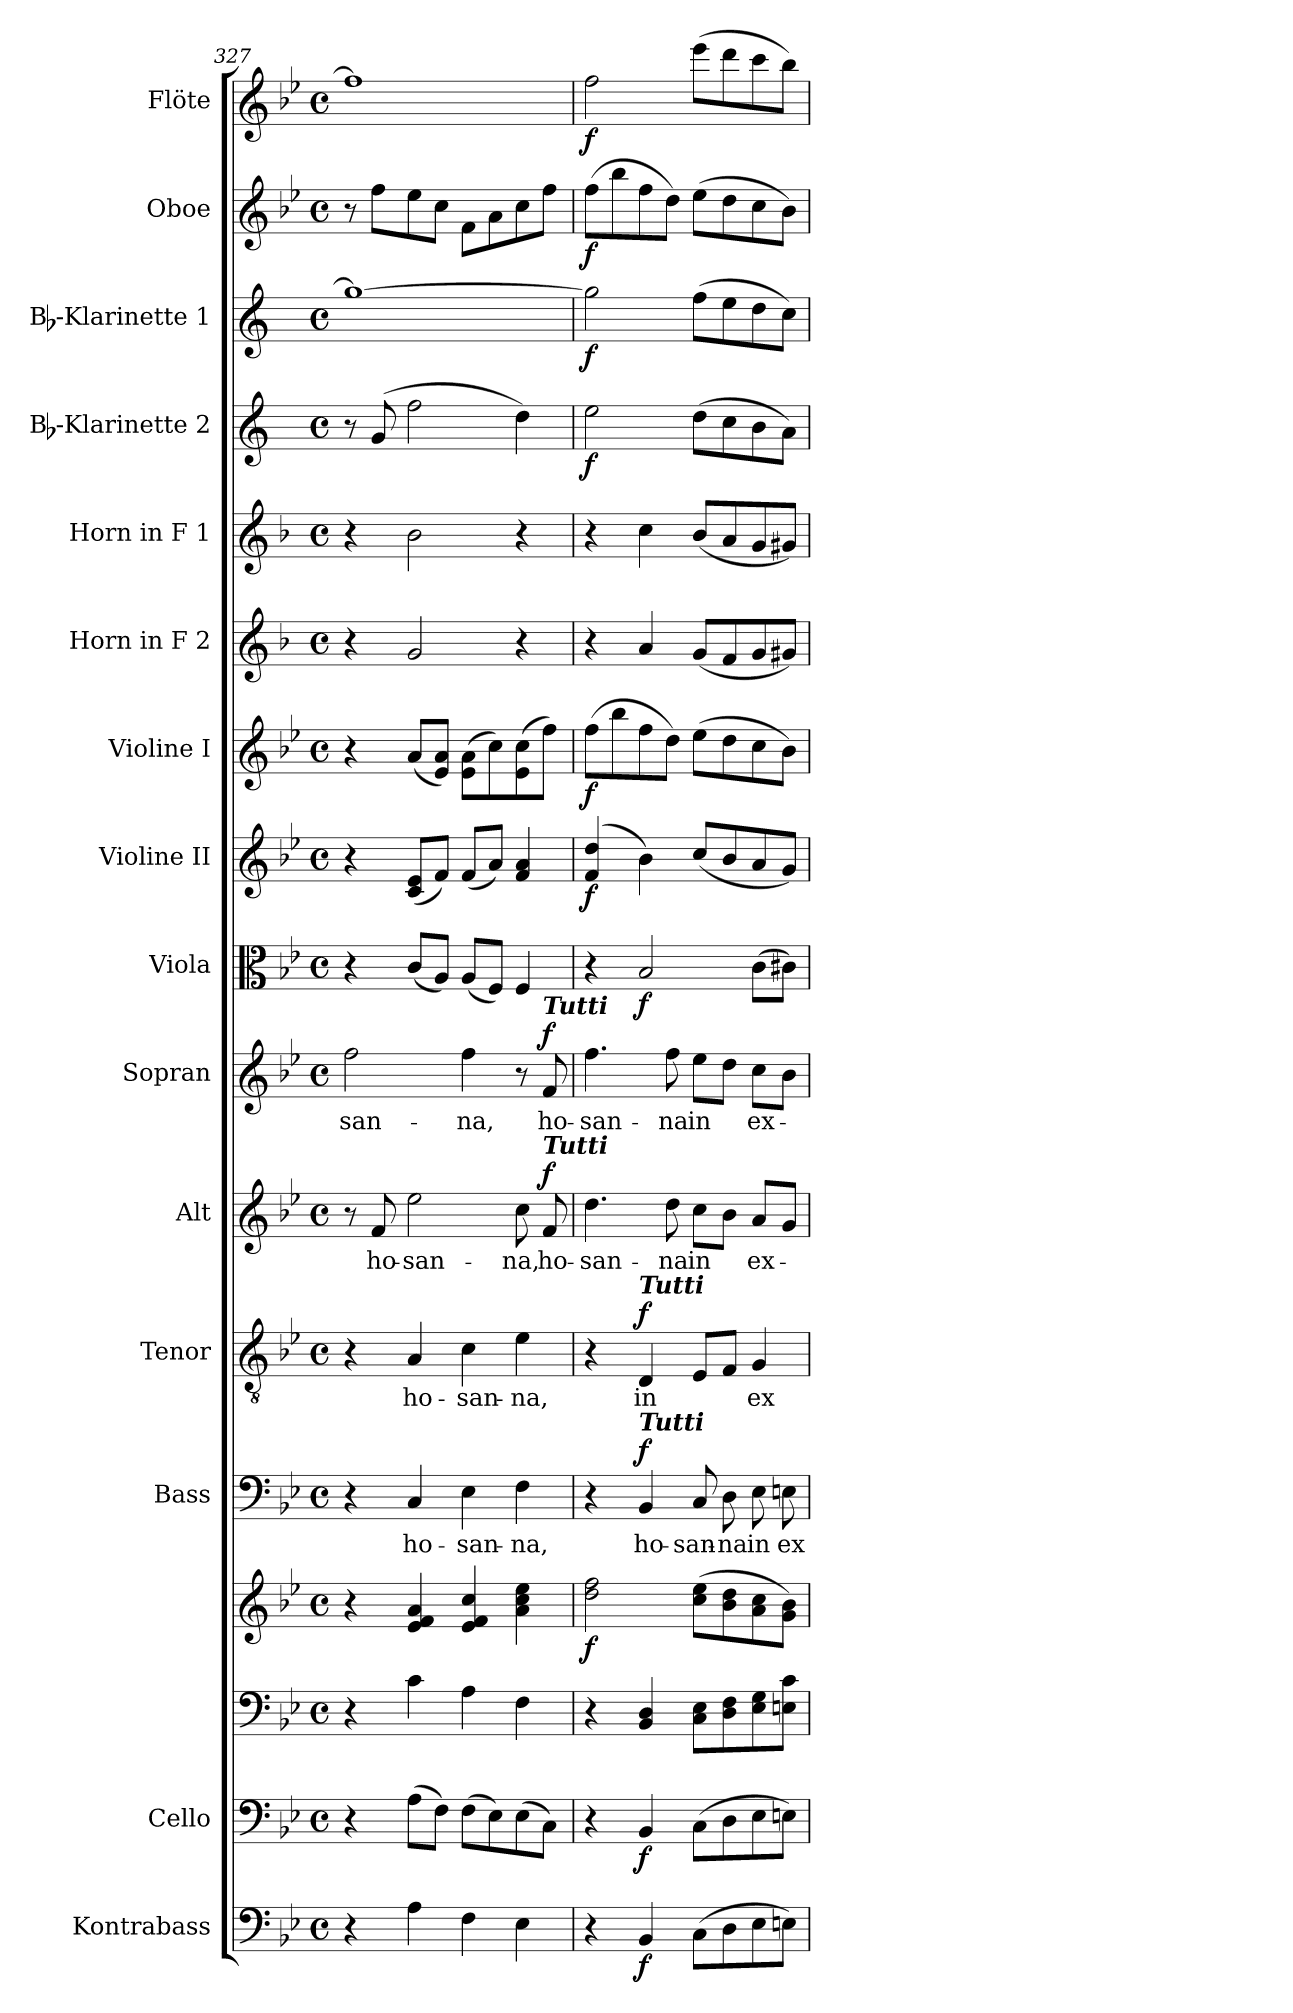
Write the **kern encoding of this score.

**kern	**dynam	**kern	**dynam	**kern	**kern	**dynam	**kern	**text	**dynam	**kern	**text	**dynam	**kern	**text	**dynam	**kern	**text	**dynam	**kern	**dynam	**kern	**dynam	**kern	**dynam	**kern	**kern	**kern	**dynam	**kern	**dynam	**kern	**dynam	**kern	**dynam
*part16	*part16	*part15	*part15	*part14	*part14	*part14	*part13	*part13	*part13	*part12	*part12	*part12	*part11	*part11	*part11	*part10	*part10	*part10	*part9	*part9	*part8	*part8	*part7	*part7	*part6	*part5	*part4	*part4	*part3	*part3	*part2	*part2	*part1	*part1
*staff17	*staff17	*staff16	*staff16	*staff15	*staff14	*staff14/15	*staff13	*staff13	*staff13	*staff12	*staff12	*staff12	*staff11	*staff11	*staff11	*staff10	*staff10	*staff10	*staff9	*staff9	*staff8	*staff8	*staff7	*staff7	*staff6	*staff5	*staff4	*staff4	*staff3	*staff3	*staff2	*staff2	*staff1	*staff1
*I"Kontrabass	*	*I"Cello	*	*	*	*	*I"Bass	*	*	*I"Tenor	*	*	*I"Alt	*	*	*I"Sopran	*	*	*I"Viola	*	*I"Violine II	*	*I"Violine I	*	*I"Horn in F 2	*I"Horn in F 1	*I"Bb-Klarinette 2	*	*I"Bb-Klarinette 1	*	*I"Oboe	*	*I"Flöte	*
*I'Kb.	*	*	*	*	*	*	*I'B.	*	*	*I'T.	*	*	*I'A.	*	*	*I'S.	*	*	*I'Vla.	*	*I'Vl. II	*	*I'Vl. I	*	*	*	*I'Bb Kl. 2	*	*I'Bb Kl. 1	*	*I'Ob.	*	*I'Fl.	*
!!LO:PB:g=z
*clefF4	*	*clefF4	*	*clefF4	*clefG2	*	*clefF4	*	*	*clefGv2	*	*	*clefG2	*	*	*clefG2	*	*	*clefC3	*	*clefG2	*	*clefG2	*	*clefG2	*clefG2	*clefG2	*	*clefG2	*	*clefG2	*	*clefG2	*
*ITrd7c12	*	*	*	*	*	*	*	*	*	*	*	*	*	*	*	*	*	*	*	*	*	*	*	*	*ITrd4c7	*ITrd4c7	*ITrd1c2	*	*ITrd1c2	*	*	*	*	*
*k[b-e-]	*	*k[b-e-]	*	*k[b-e-]	*k[b-e-]	*	*k[b-e-]	*	*	*k[b-e-]	*	*	*k[b-e-]	*	*	*k[b-e-]	*	*	*k[b-e-]	*	*k[b-e-]	*	*k[b-e-]	*	*k[b-e-]	*k[b-e-]	*k[b-e-]	*	*k[b-e-]	*	*k[b-e-]	*	*k[b-e-]	*
*B-:	*	*B-:	*	*B-:	*B-:	*	*B-:	*	*	*B-:	*	*	*B-:	*	*	*B-:	*	*	*B-:	*	*B-:	*	*B-:	*	*B-:	*B-:	*B-:	*	*B-:	*	*B-:	*	*B-:	*
*M4/4	*	*M4/4	*	*M4/4	*M4/4	*	*M4/4	*	*	*M4/4	*	*	*M4/4	*	*	*M4/4	*	*	*M4/4	*	*M4/4	*	*M4/4	*	*M4/4	*M4/4	*M4/4	*	*M4/4	*	*M4/4	*	*M4/4	*
*met(c)	*	*met(c)	*	*met(c)	*met(c)	*	*met(c)	*	*	*met(c)	*	*	*met(c)	*	*	*met(c)	*	*	*met(c)	*	*met(c)	*	*met(c)	*	*met(c)	*met(c)	*met(c)	*	*met(c)	*	*met(c)	*	*met(c)	*
=327	=327	=327	=327	=327	=327	=327	=327	=327	=327	=327	=327	=327	=327	=327	=327	=327	=327	=327	=327	=327	=327	=327	=327	=327	=327	=327	=327	=327	=327	=327	=327	=327	=327	=327
!	!	!	!	!	!	!	!	!	!	!	!	!	!	!	!	!	!LO:LY:b	!	!	!	!	!	!	!	!	!	!	!	!	!	!	!	!	!
4r	.	4r	.	4r	4r	.	4r	.	.	4r	.	.	8r	.	.	2ff\	-san-	.	4r	.	4r	.	4r	.	4r	4r	8r	.	1ff_	.	8r	.	1ff]	.
!	!	!	!	!	!	!	!	!	!	!	!	!	!	!LO:LY:b	!	!	!	!	!	!	!	!	!	!	!	!	!	!	!	!	!	!	!	!
.	.	.	.	.	.	.	.	.	.	.	.	.	8f/	ho-	.	.	.	.	.	.	.	.	.	.	.	.	(8f/	.	.	.	8ff\L	.	.	.
!	!	!	!	!	!	!	!	!LO:LY:b	!	!	!LO:LY:b	!	!	!LO:LY:b	!	!	!	!	!	!	!	!	!	!	!	!	!	!	!	!	!	!	!	!
4AA\	.	(>8A\L	.	4c\	4e-/ 4f/ 4a/	.	4C/	ho-	.	4A/	ho-	.	2ee-\	-san-	.	.	.	.	(<8c/L	.	(<8c/ 8e-/L	.	(<8a/L	.	2c/	2e-\	2ee-\	.	.	.	8ee-\	.	.	.
.	.	8F\J)	.	.	.	.	.	.	.	.	.	.	.	.	.	.	.	.	8A/J)	.	8f/J)	.	8e-/ 8a/J)	.	.	.	.	.	.	.	8cc\J	.	.	.
!	!	!	!	!	!	!	!	!LO:LY:b	!	!	!LO:LY:b	!	!	!	!	!	!LO:LY:b	!	!	!	!	!	!	!	!	!	!	!	!	!	!	!	!	!
4FF\	.	(>8F\L	.	4A\	4e-/ 4f/ 4cc/	.	4E-\	-san-	.	4c\	-san-	.	.	.	.	4ff\	-na,	.	(<8A/L	.	(>8f/L	.	(>8e-\ 8a\L	.	.	.	.	.	.	.	8f\L	.	.	.
.	.	8E-\)	.	.	.	.	.	.	.	.	.	.	.	.	.	.	.	.	8F/J)	.	8a/J)	.	8cc\)	.	.	.	.	.	.	.	8a\	.	.	.
!	!	!	!	!	!	!	!	!LO:LY:b	!	!	!LO:LY:b	!	!	!LO:LY:b	!	!	!	!	!	!	!	!	!	!	!	!	!	!	!	!	!	!	!	!
4EE-\	.	(>8E-\	.	4F\	4a\ 4cc\ 4ee-\	.	4F\	-na,	.	4e-\	-na,	.	8cc\	-na,	.	8r	.	.	4F/	.	4f/ 4a/	.	(>8e-\ 8cc\	.	4r	4r	4cc\)	.	.	.	8cc\	.	.	.
!	!	!	!	!	!	!	!	!	!	!	!	!	!	!	!	!LO:TX:a:Bi:t=Tutti	!	!	!	!	!	!	!	!	!	!	!	!	!	!	!	!	!	!
!	!	!	!	!	!	!	!	!	!	!	!	!	!LO:TX:a:Bi:t=Tutti	!	!	!	!	!	!	!	!	!	!	!	!	!	!	!	!	!	!	!	!	!
!	!	!	!	!	!	!	!	!	!	!	!	!	!	!LO:LY:b	!LO:DY:a	!	!LO:LY:b	!LO:DY:a	!	!	!	!	!	!	!	!	!	!	!	!	!	!	!	!
.	.	8C\J)	.	.	.	.	.	.	.	.	.	.	8f/	ho-	f	8f/	ho-	f	.	.	.	.	8ff\J)	.	.	.	.	.	.	.	8ff\J	.	.	.
=328	=328	=328	=328	=328	=328	=328	=328	=328	=328	=328	=328	=328	=328	=328	=328	=328	=328	=328	=328	=328	=328	=328	=328	=328	=328	=328	=328	=328	=328	=328	=328	=328	=328	=328
!	!	!	!	!	!	!LO:DY:b	!	!	!	!	!	!	!	!LO:LY:b	!	!	!LO:LY:b	!	!	!	!	!LO:DY:b	!	!LO:DY:b	!	!	!	!LO:DY:b	!	!LO:DY:b	!	!LO:DY:b	!	!LO:DY:b
4r	.	4r	.	4r	2dd\ 2ff\	f	4r	.	.	4r	.	.	4.dd\	-san-	.	4.ff\	-san-	.	4r	.	(4f/ 4dd/	f	(>8ff\L	f	4r	4r	2dd\	f	2ff\]	f	(>8ff\L	f	2ff\	f
.	.	.	.	.	.	.	.	.	.	.	.	.	.	.	.	.	.	.	.	.	.	.	8bb-\	.	.	.	.	.	.	.	8bb-\	.	.	.
!	!	!	!	!	!	!	!	!	!	!LO:TX:a:Bi:t=Tutti	!	!	!	!	!	!	!	!	!	!	!	!	!	!	!	!	!	!	!	!	!	!	!	!
!	!	!	!	!	!	!	!LO:TX:a:Bi:t=Tutti	!	!	!	!	!	!	!	!	!	!	!	!	!	!	!	!	!	!	!	!	!	!	!	!	!	!	!
!	!LO:DY:b	!	!LO:DY:b	!	!	!	!	!LO:LY:b	!LO:DY:a	!	!LO:LY:b	!LO:DY:a	!	!	!	!	!	!	!	!LO:DY:b	!	!	!	!	!	!	!	!	!	!	!	!	!	!
4BBB-/	f	4BB-/	f	4BB-/ 4D/	.	.	4BB-/	ho-	f	4D/	in	f	.	.	.	.	.	.	2B-/	f	4b-\)	.	8ff\	.	4d/	4f\	.	.	.	.	8ff\	.	.	.
!	!	!	!	!	!	!	!	!	!	!	!	!	!	!LO:LY:b	!	!	!LO:LY:b	!	!	!	!	!	!	!	!	!	!	!	!	!	!	!	!	!
.	.	.	.	.	.	.	.	.	.	.	.	.	8dd\	-na	.	8ff\	-na	.	.	.	.	.	8dd\J)	.	.	.	.	.	.	.	8dd\J)	.	.	.
!	!	!	!	!	!	!	!	!LO:LY:b	!	!	!	!	!	!LO:LY:b	!	!	!LO:LY:b	!	!	!	!	!	!	!	!	!	!	!	!	!	!	!	!	!
(>8CC\L	.	(>8C\L	.	8C\ 8E-\L	(>8cc\ 8ee-\L	.	8C/	-san-	.	8E-/L	.	.	8cc\L	in	.	8ee-\L	in	.	.	.	(<8cc/L	.	(>8ee-\L	.	(<8c/L	(<8e-/L	(>8cc\L	.	(>8ee-\L	.	(>8ee-\L	.	(>8eee-\L	.
!	!	!	!	!	!	!	!	!LO:LY:b	!	!	!	!	!	!	!	!	!	!	!	!	!	!	!	!	!	!	!	!	!	!	!	!	!	!
8DD\	.	8D\	.	8D\ 8F\	8b-\ 8dd\	.	8D\	-na	.	8F/J	.	.	8b-\J	.	.	8dd\J	.	.	.	.	8b-/	.	8dd\	.	8B-/	8d/	8b-\	.	8dd\	.	8dd\	.	8ddd\	.
!	!	!	!	!	!	!	!	!LO:LY:b	!	!	!LO:LY:b	!	!	!LO:LY:b	!	!	!LO:LY:b	!	!	!	!	!	!	!	!	!	!	!	!	!	!	!	!	!
8EE-\	.	8E-\	.	8E-\ 8G\	8a\ 8cc\	.	8E-\	in	.	4G/	ex-	.	8a/L	ex-	.	8cc\L	ex-	.	(>8c\L	.	8a/	.	8cc\	.	8c/	8c/	8a\	.	8cc\	.	8cc\	.	8ccc\	.
!	!	!	!	!	!	!	!	!LO:LY:b	!	!	!	!	!	!	!	!	!	!	!	!	!	!	!	!	!	!	!	!	!	!	!	!	!	!
8EEn\J)	.	8En\J)	.	8En\ 8c\J	8g\ 8b-\J)	.	8En\	ex-	.	.	.	.	8g/J	.	.	8b-\J	.	.	8c#X\J)	.	8g/J)	.	8b-\J)	.	8c#X/J)	8c#X/J)	8g\J)	.	8b-\J)	.	8b-\J)	.	8bb-\J)	.
=	=	=	=	=	=	=	=	=	=	=	=	=	=	=	=	=	=	=	=	=	=	=	=	=	=	=	=	=	=	=	=	=	=	=
*-	*-	*-	*-	*-	*-	*-	*-	*-	*-	*-	*-	*-	*-	*-	*-	*-	*-	*-	*-	*-	*-	*-	*-	*-	*-	*-	*-	*-	*-	*-	*-	*-	*-	*-
